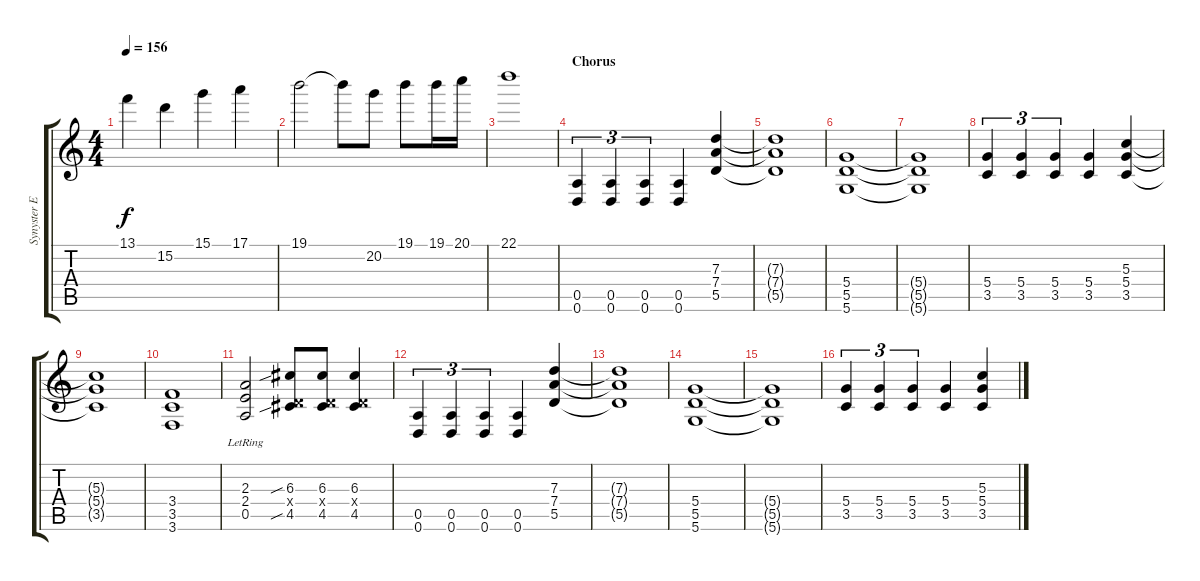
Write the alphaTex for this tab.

\track ("Synyster Electric" "Synyster E") {instrument distortionguitar}
\staff {score tabs}
\tuning (E4 B3 G3 D3 A2 D2) {hide}
\ts (4 4)
\tempo 156
\clef g2
\ks c
13.1.4{dy f} 15.2.4 15.1.4 17.1.4 |
19.1.2 19.1{t}.8 20.2.8 19.1.8 19.1.16 20.1.16 |
22.1.1 |
\section ("" "Chorus")
(0.5 0.6).4{tu (3 2)} (0.5 0.6).4{tu (3 2)} (0.5 0.6).4{tu (3 2)} (0.5 0.6).4 (7.3 7.4 5.5).4 |
(7.3{t} 7.4{t} 5.5{t}).1 |
(5.4 5.5 5.6).1 |
(5.4{t} 5.5{t} 5.6{t}).1 |
(5.4 3.5).4{tu (3 2)} (5.4 3.5).4{tu (3 2)} (5.4 3.5).4{tu (3 2)} (5.4 3.5).4 (5.3 5.4 3.5).4 |
(5.3{t} 5.4{t} 3.5{t}).1 |
(3.4 3.5 3.6).1 |
(2.3{lr} 2.4{lr} 0.5{lr}).2 (6.3{sib} 0.4{x} 4.5{sib}).8 (6.3 0.4{x} 4.5).8 (6.3 0.4{x} 4.5).4 |
(0.5 0.6).4{tu (3 2)} (0.5 0.6).4{tu (3 2)} (0.5 0.6).4{tu (3 2)} (0.5 0.6).4 (7.3 7.4 5.5).4 |
(7.3{t} 7.4{t} 5.5{t}).1 |
(5.4 5.5 5.6).1 |
(5.4{t} 5.5{t} 5.6{t}).1 |
(5.4 3.5).4{tu (3 2)} (5.4 3.5).4{tu (3 2)} (5.4 3.5).4{tu (3 2)} (5.4 3.5).4 (5.3 5.4 3.5).4
